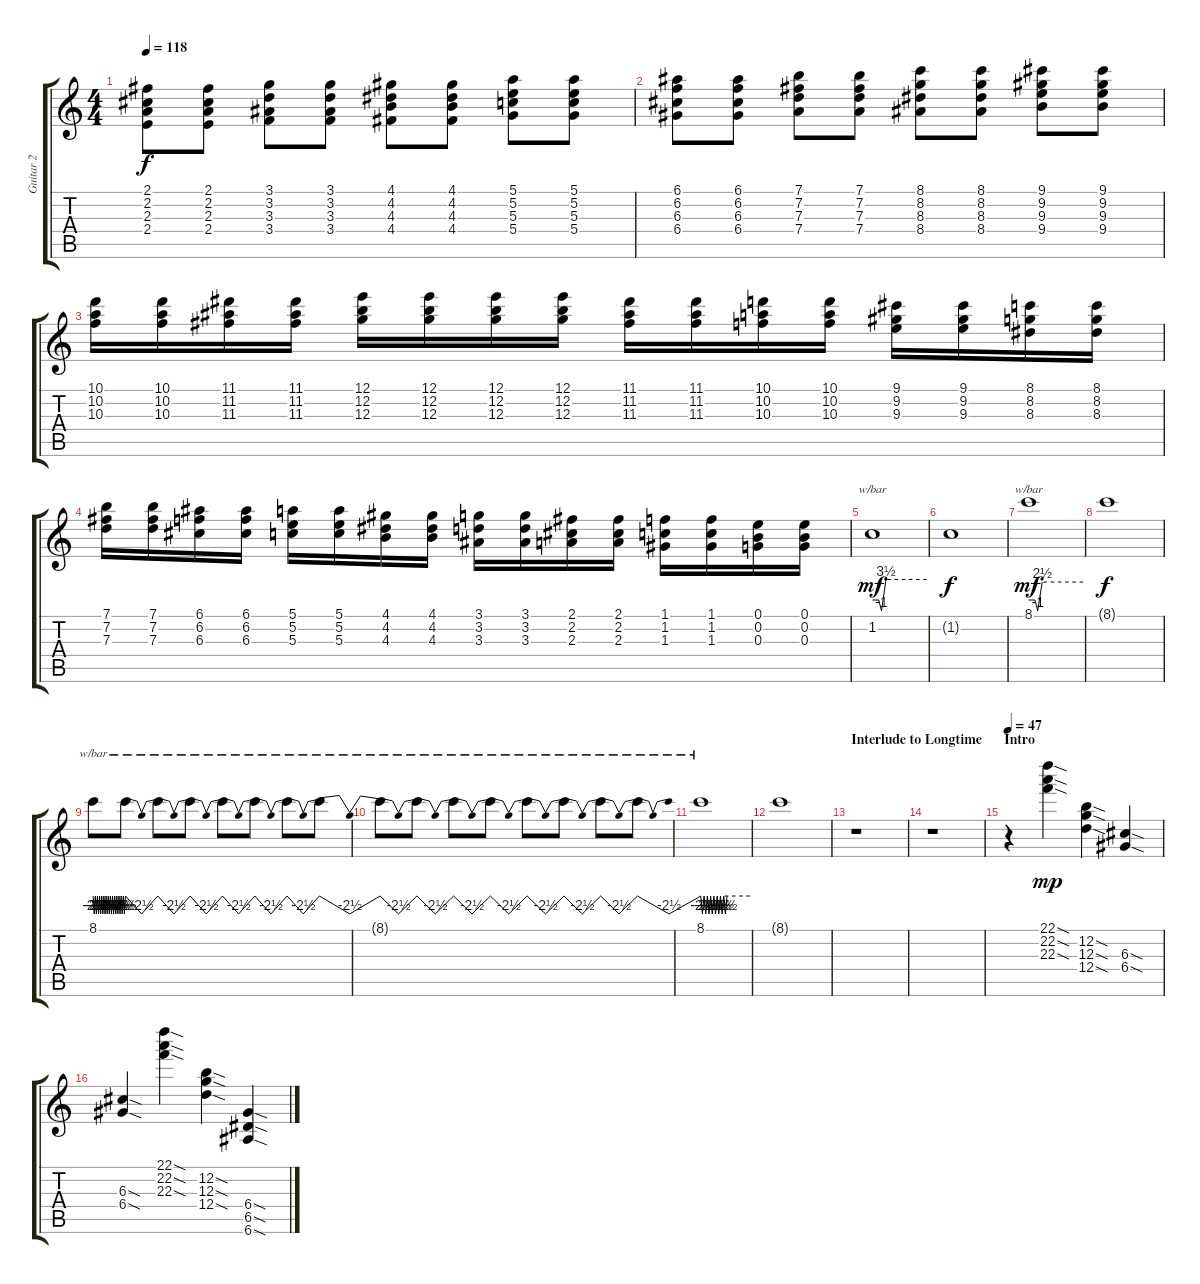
\track ("Guitar 2" "Guitar 2") {instrument overdrivenguitar}
\staff {score tabs}
\tuning (E4 B3 G3 D3 A2 E2) {hide}
\ts (4 4)
\tempo 118
\clef g2
\ks c
(2.1 2.2 2.3 2.4).8{dy f instrument guitarfretnoise} (2.1 2.2 2.3 2.4).8 (3.1 3.2 3.3 3.4).8 (3.1 3.2 3.3 3.4).8 (4.1 4.2 4.3 4.4).8 (4.1 4.2 4.3 4.4).8 (5.1 5.2 5.3 5.4).8 (5.1 5.2 5.3 5.4).8 |
(6.1 6.2 6.3 6.4).8 (6.1 6.2 6.3 6.4).8 (7.1 7.2 7.3 7.4).8 (7.1 7.2 7.3 7.4).8 (8.1 8.2 8.3 8.4).8 (8.1 8.2 8.3 8.4).8 (9.1 9.2 9.3 9.4).8 (9.1 9.2 9.3 9.4).8 |
(10.1 10.2 10.3).16 (10.1 10.2 10.3).16 (11.1 11.2 11.3).16 (11.1 11.2 11.3).16 (12.1 12.2 12.3).16 (12.1 12.2 12.3).16 (12.1 12.2 12.3).16 (12.1 12.2 12.3).16 (11.1 11.2 11.3).16 (11.1 11.2 11.3).16 (10.1 10.2 10.3).16 (10.1 10.2 10.3).16 (9.1 9.2 9.3).16 (9.1 9.2 9.3).16 (8.1 8.2 8.3).16 (8.1 8.2 8.3).16 |
(7.1 7.2 7.3).16 (7.1 7.2 7.3).16 (6.1 6.2 6.3).16 (6.1 6.2 6.3).16 (5.1 5.2 5.3).16 (5.1 5.2 5.3).16 (4.1 4.2 4.3).16 (4.1 4.2 4.3).16 (3.1 3.2 3.3).16 (3.1 3.2 3.3).16 (2.1 2.2 2.3).16 (2.1 2.2 2.3).16 (1.1 1.2 1.3).16 (1.1 1.2 1.3).16 (0.1 0.2 0.3).16 (0.1 0.2 0.3).16 |
1.2.1{tbe (custom default 0 0 7 0 10 -4 15 14 60 14) dy mf instrument overdrivenguitar} |
1.2{t}.1{dy f} |
8.1.1{tbe (custom default 0 0 7 0 10 -4 15 10 60 10) dy mf} |
8.1{t}.1{dy f} |
8.1.8{tbe (custom default 0 0 2 -10 4 0 6 -10 8 0 10 -10 12 0 14 -10 16 0 18 -10 20 0 22 -10 24 0 26 -10 28 0 30 -10 32 0 34 -10 36 0 38 -10 40 0 42 -10 44 0 46 -10 48 0 50 -10 52 0 54 -10 56 0 58 -10 60 0)} 8.1{t}.8{tbe (dip default 0 0 30 -10 60 0)} 8.1{t}.8{tbe (dip default 0 0 30 -10 60 0)} 8.1{t}.8{tbe (dip default 0 0 30 -10 60 0)} 8.1{t}.8{tbe (dip default 0 0 30 -10 60 0)} 8.1{t}.8{tbe (dip default 0 0 30 -10 60 0)} 8.1{t}.8{tbe (dip default 0 0 30 -10 60 0)} 8.1{t}.8{tbe (dip default 0 0 30 -10 60 0)} |
8.1{t}.8{tbe (dip default 0 0 30 -10 60 0)} 8.1{t}.8{tbe (dip default 0 0 30 -10 60 0)} 8.1{t}.8{tbe (dip default 0 0 30 -10 60 0)} 8.1{t}.8{tbe (dip default 0 0 30 -10 60 0)} 8.1{t}.8{tbe (dip default 0 0 30 -10 60 0)} 8.1{t}.8{tbe (dip default 0 0 30 -10 60 0)} 8.1{t}.8{tbe (dip default 0 0 30 -10 60 0)} 8.1{t}.8{tbe (dip default 0 0 30 -10 60 0)} |
8.1.1{tbe (custom default 0 0 2 -10 4 0 6 -10 8 0 10 -10 12 0 14 -10 16 0 18 -10 20 0 22 -10 24 0 26 -10 28 0 30 -10 32 0 60 0)} |
8.1{t}.1{volume 0} |
\section ("" "Interlude to Longtime")
r.1 |
r.1 |
\section ("" "Intro")
\tempo 47
r.4{volume 13 instrument guitarfretnoise} (22.1{sod} 22.2{sod} 22.3{sod}).4{dy mp} (12.2{sod} 12.3{sod} 12.4{sod}).4 (6.3{sod} 6.4{sod}).4 |
(6.3{sod} 6.4{sod}).4 (22.1{sod} 22.2{sod} 22.3{sod}).4 (12.2{sod} 12.3{sod} 12.4{sod}).4 (6.4{sod} 6.5{sod} 6.6{sod}).4
